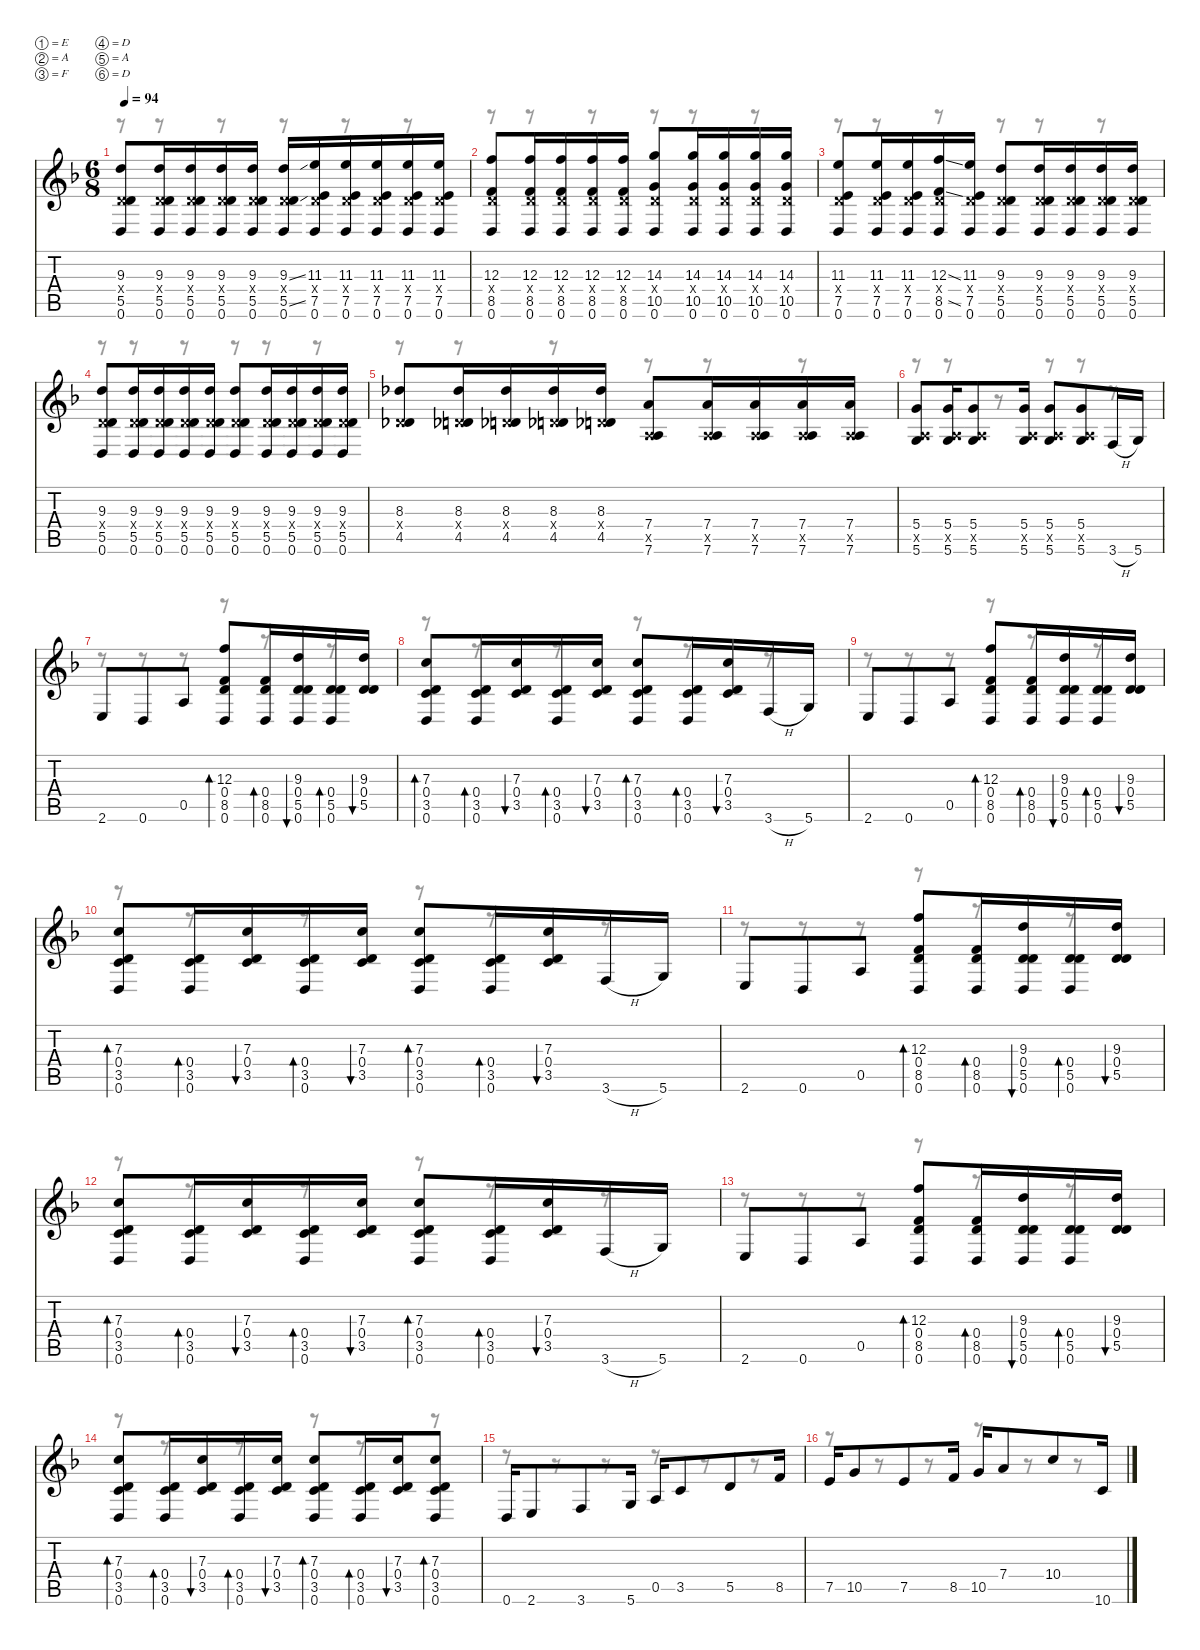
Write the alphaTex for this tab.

\defaultSystemsLayout 4
\hideDynamics
\bracketExtendMode nobrackets
\singleTrackTrackNamePolicy hidden
\multiTrackTrackNamePolicy hidden
\otherSystemsTrackNameOrientation horizontal
\track ("P. Lindgren" "dist.guit.") {instrument distortionguitar}
\staff {score tabs}
\tuning (E4 A3 F3 D3 A2 D2)
\voice
\ts (6 8)
\tempo 94
\clef g2
\ks dminor
(9.3{acc forcenatural} 0.4{x acc forcenatural} 5.5{acc forcenatural} 0.6{acc forcenatural}).8{dy f beam Up} (9.3{acc forcenatural} 0.4{x acc forcenatural} 5.5{acc forcenatural} 0.6{acc forcenatural}).16{beam Up} (9.3{acc forcenatural} 0.4{x acc forcenatural} 5.5{acc forcenatural} 0.6{acc forcenatural}).16{beam Up} (9.3{acc forcenatural} 0.4{x acc forcenatural} 5.5{acc forcenatural} 0.6{acc forcenatural}).16{beam Up} (9.3{acc forcenatural} 0.4{x acc forcenatural} 5.5{acc forcenatural} 0.6{acc forcenatural}).16{beam Up} (9.3{ss acc forcenatural} 0.4{x acc forcenatural} 5.5{ss acc forcenatural} 0.6{acc forcenatural}).16{beam Up} (11.3{acc forcenatural} 0.4{x acc forcenatural} 7.5{acc forcenatural} 0.6{acc forcenatural}).16{beam Up} (11.3{acc forcenatural} 0.4{x acc forcenatural} 7.5{acc forcenatural} 0.6{acc forcenatural}).16{beam Up} (11.3{acc forcenatural} 0.4{x acc forcenatural} 7.5{acc forcenatural} 0.6{acc forcenatural}).16{beam Up} (11.3{acc forcenatural} 0.4{x acc forcenatural} 7.5{acc forcenatural} 0.6{acc forcenatural}).16{beam Up} (11.3{acc forcenatural} 0.4{x acc forcenatural} 7.5{acc forcenatural} 0.6{acc forcenatural}).16{beam Up} |
(12.3{acc forcenatural} 0.4{x acc forcenatural} 8.5{acc forcenatural} 0.6{acc forcenatural}).8{beam Up} (12.3{acc forcenatural} 0.4{x acc forcenatural} 8.5{acc forcenatural} 0.6{acc forcenatural}).16{beam Up} (12.3{acc forcenatural} 0.4{x acc forcenatural} 8.5{acc forcenatural} 0.6{acc forcenatural}).16{beam Up} (12.3{acc forcenatural} 0.4{x acc forcenatural} 8.5{acc forcenatural} 0.6{acc forcenatural}).16{beam Up} (12.3{acc forcenatural} 0.4{x acc forcenatural} 8.5{acc forcenatural} 0.6{acc forcenatural}).16{beam Up} (14.3{acc forcenatural} 0.4{x acc forcenatural} 10.5{acc forcenatural} 0.6{acc forcenatural}).8{beam Up} (14.3{acc forcenatural} 0.4{x acc forcenatural} 10.5{acc forcenatural} 0.6{acc forcenatural}).16{beam Up} (14.3{acc forcenatural} 0.4{x acc forcenatural} 10.5{acc forcenatural} 0.6{acc forcenatural}).16{beam Up} (14.3{acc forcenatural} 0.4{x acc forcenatural} 10.5{acc forcenatural} 0.6{acc forcenatural}).16{beam Up} (14.3{acc forcenatural} 0.4{x acc forcenatural} 10.5{acc forcenatural} 0.6{acc forcenatural}).16{beam Up} |
(11.3{acc forcenatural} 0.4{x acc forcenatural} 7.5{acc forcenatural} 0.6{acc forcenatural}).8{beam Up} (11.3{acc forcenatural} 0.4{x acc forcenatural} 7.5{acc forcenatural} 0.6{acc forcenatural}).16{beam Up} (11.3{acc forcenatural} 0.4{x acc forcenatural} 7.5{acc forcenatural} 0.6{acc forcenatural}).16{beam Up} (12.3{ss acc forcenatural} 0.4{x acc forcenatural} 8.5{ss acc forcenatural} 0.6{acc forcenatural}).16{beam Up} (11.3{acc forcenatural} 0.4{x acc forcenatural} 7.5{acc forcenatural} 0.6{acc forcenatural}).16{dy ff beam Up} (9.3{acc forcenatural} 0.4{x acc forcenatural} 5.5{acc forcenatural} 0.6{acc forcenatural}).8{dy f beam Up} (9.3{acc forcenatural} 0.4{x acc forcenatural} 5.5{acc forcenatural} 0.6{acc forcenatural}).16{beam Up} (9.3{acc forcenatural} 0.4{x acc forcenatural} 5.5{acc forcenatural} 0.6{acc forcenatural}).16{beam Up} (9.3{acc forcenatural} 0.4{x acc forcenatural} 5.5{acc forcenatural} 0.6{acc forcenatural}).16{beam Up} (9.3{acc forcenatural} 0.4{x acc forcenatural} 5.5{acc forcenatural} 0.6{acc forcenatural}).16{beam Up} |
(9.3{acc forcenatural} 0.4{x acc forcenatural} 5.5{acc forcenatural} 0.6{acc forcenatural}).8{beam Up} (9.3{acc forcenatural} 0.4{x acc forcenatural} 5.5{acc forcenatural} 0.6{acc forcenatural}).16{beam Up} (9.3{acc forcenatural} 0.4{x acc forcenatural} 5.5{acc forcenatural} 0.6{acc forcenatural}).16{beam Up} (9.3{acc forcenatural} 0.4{x acc forcenatural} 5.5{acc forcenatural} 0.6{acc forcenatural}).16{beam Up} (9.3{acc forcenatural} 0.4{x acc forcenatural} 5.5{acc forcenatural} 0.6{acc forcenatural}).16{beam Up} (9.3{acc forcenatural} 0.4{x acc forcenatural} 5.5{acc forcenatural} 0.6{acc forcenatural}).8{beam Up} (9.3{acc forcenatural} 0.4{x acc forcenatural} 5.5{acc forcenatural} 0.6{acc forcenatural}).16{beam Up} (9.3{acc forcenatural} 0.4{x acc forcenatural} 5.5{acc forcenatural} 0.6{acc forcenatural}).16{beam Up} (9.3{acc forcenatural} 0.4{x acc forcenatural} 5.5{acc forcenatural} 0.6{acc forcenatural}).16{beam Up} (9.3{acc forcenatural} 0.4{x acc forcenatural} 5.5{acc forcenatural} 0.6{acc forcenatural}).16{beam Up} |
(8.3{acc b} 0.4{x acc forcenatural} 4.5{acc b}).8{beam Up} (8.3{acc b} 0.4{x acc forcenatural} 4.5{acc b}).16{beam Up} (8.3{acc b} 0.4{x acc forcenatural} 4.5{acc b}).16{beam Up} (8.3{acc b} 0.4{x acc forcenatural} 4.5{acc b}).16{beam Up} (8.3{acc b} 0.4{x acc forcenatural} 4.5{acc b}).16{beam Up} (7.4{acc forcenatural} 0.5{x acc forcenatural} 7.6{acc forcenatural}).8{beam Up} (7.4{acc forcenatural} 0.5{x acc forcenatural} 7.6{acc forcenatural}).16{beam Up} (7.4{acc forcenatural} 0.5{x acc forcenatural} 7.6{acc forcenatural}).16{beam Up} (7.4{acc forcenatural} 0.5{x acc forcenatural} 7.6{acc forcenatural}).16{beam Up} (7.4{acc forcenatural} 0.5{x acc forcenatural} 7.6{acc forcenatural}).16{beam Up} |
(5.4{acc forcenatural} 0.5{x acc forcenatural} 5.6{acc forcenatural}).8{beam Up} (5.4{acc forcenatural} 0.5{x acc forcenatural} 5.6{acc forcenatural}).16{beam Up} (5.4{acc forcenatural} 0.5{x acc forcenatural} 5.6{acc forcenatural}).8{beam Up} (5.4{acc forcenatural} 0.5{x acc forcenatural} 5.6{acc forcenatural}).16{beam Up} (5.4{acc forcenatural} 0.5{x acc forcenatural} 5.6{acc forcenatural}).8{beam Up} (5.4{acc forcenatural} 0.5{x acc forcenatural} 5.6{acc forcenatural}).8{beam Up} 3.6{h acc forcenatural}.16{dy ff beam Up} 5.6{acc forcenatural}.16{beam Up} |
2.6{acc forcenatural}.8{beam Up} 0.6{acc forcenatural}.8{beam Up} 0.5{acc forcenatural}.8{beam Up} (12.3{acc forcenatural} 0.4{acc forcenatural} 8.5{acc forcenatural} 0.6{acc forcenatural}).8{bd 30 dy f beam Up} (0.4{acc forcenatural} 8.5{acc forcenatural} 0.6{acc forcenatural}).16{bd 30 beam Up} (9.3{acc forcenatural} 0.4{acc forcenatural} 5.5{acc forcenatural} 0.6{acc forcenatural}).16{bu 30 beam Up} (0.4{acc forcenatural} 5.5{acc forcenatural} 0.6{acc forcenatural}).16{bd 30 beam Up} (9.3{acc forcenatural} 0.4{acc forcenatural} 5.5{acc forcenatural}).16{bu 30 beam Up} |
(7.3{acc forcenatural} 0.4{acc forcenatural} 3.5{acc forcenatural} 0.6{acc forcenatural}).8{bd 30 beam Up} (0.4{acc forcenatural} 3.5{acc forcenatural} 0.6{acc forcenatural}).16{bd 30 beam Up} (7.3{acc forcenatural} 0.4{acc forcenatural} 3.5{acc forcenatural}).16{bu 30 beam Up} (0.4{acc forcenatural} 3.5{acc forcenatural} 0.6{acc forcenatural}).16{bd 30 beam Up} (7.3{acc forcenatural} 0.4{acc forcenatural} 3.5{acc forcenatural}).16{bu 30 beam Up} (7.3{acc forcenatural} 0.4{acc forcenatural} 3.5{acc forcenatural} 0.6{acc forcenatural}).8{bd 30 beam Up} (0.4{acc forcenatural} 3.5{acc forcenatural} 0.6{acc forcenatural}).16{bd 30 beam Up} (7.3{acc forcenatural} 0.4{acc forcenatural} 3.5{acc forcenatural}).16{bu 30 beam Up} 3.6{h acc forcenatural}.16{dy ff beam Up} 5.6{acc forcenatural}.16{beam Up} |
2.6{acc forcenatural}.8{beam Up} 0.6{acc forcenatural}.8{beam Up} 0.5{acc forcenatural}.8{beam Up} (12.3{acc forcenatural} 0.4{acc forcenatural} 8.5{acc forcenatural} 0.6{acc forcenatural}).8{bd 30 dy f beam Up} (0.4{acc forcenatural} 8.5{acc forcenatural} 0.6{acc forcenatural}).16{bd 30 beam Up} (9.3{acc forcenatural} 0.4{acc forcenatural} 5.5{acc forcenatural} 0.6{acc forcenatural}).16{bu 30 beam Up} (0.4{acc forcenatural} 5.5{acc forcenatural} 0.6{acc forcenatural}).16{bd 30 beam Up} (9.3{acc forcenatural} 0.4{acc forcenatural} 5.5{acc forcenatural}).16{bu 30 beam Up} |
(7.3{acc forcenatural} 0.4{acc forcenatural} 3.5{acc forcenatural} 0.6{acc forcenatural}).8{bd 30 beam Up} (0.4{acc forcenatural} 3.5{acc forcenatural} 0.6{acc forcenatural}).16{bd 30 beam Up} (7.3{acc forcenatural} 0.4{acc forcenatural} 3.5{acc forcenatural}).16{bu 30 beam Up} (0.4{acc forcenatural} 3.5{acc forcenatural} 0.6{acc forcenatural}).16{bd 30 beam Up} (7.3{acc forcenatural} 0.4{acc forcenatural} 3.5{acc forcenatural}).16{bu 30 beam Up} (7.3{acc forcenatural} 0.4{acc forcenatural} 3.5{acc forcenatural} 0.6{acc forcenatural}).8{bd 30 beam Up} (0.4{acc forcenatural} 3.5{acc forcenatural} 0.6{acc forcenatural}).16{bd 30 beam Up} (7.3{acc forcenatural} 0.4{acc forcenatural} 3.5{acc forcenatural}).16{bu 30 beam Up} 3.6{h acc forcenatural}.16{dy ff beam Up} 5.6{acc forcenatural}.16{beam Up} |
2.6{acc forcenatural}.8{beam Up} 0.6{acc forcenatural}.8{beam Up} 0.5{acc forcenatural}.8{beam Up} (12.3{acc forcenatural} 0.4{acc forcenatural} 8.5{acc forcenatural} 0.6{acc forcenatural}).8{bd 30 dy f beam Up} (0.4{acc forcenatural} 8.5{acc forcenatural} 0.6{acc forcenatural}).16{bd 30 beam Up} (9.3{acc forcenatural} 0.4{acc forcenatural} 5.5{acc forcenatural} 0.6{acc forcenatural}).16{bu 30 beam Up} (0.4{acc forcenatural} 5.5{acc forcenatural} 0.6{acc forcenatural}).16{bd 30 beam Up} (9.3{acc forcenatural} 0.4{acc forcenatural} 5.5{acc forcenatural}).16{bu 30 beam Up} |
(7.3{acc forcenatural} 0.4{acc forcenatural} 3.5{acc forcenatural} 0.6{acc forcenatural}).8{bd 30 beam Up} (0.4{acc forcenatural} 3.5{acc forcenatural} 0.6{acc forcenatural}).16{bd 30 beam Up} (7.3{acc forcenatural} 0.4{acc forcenatural} 3.5{acc forcenatural}).16{bu 30 beam Up} (0.4{acc forcenatural} 3.5{acc forcenatural} 0.6{acc forcenatural}).16{bd 30 beam Up} (7.3{acc forcenatural} 0.4{acc forcenatural} 3.5{acc forcenatural}).16{bu 30 beam Up} (7.3{acc forcenatural} 0.4{acc forcenatural} 3.5{acc forcenatural} 0.6{acc forcenatural}).8{bd 30 beam Up} (0.4{acc forcenatural} 3.5{acc forcenatural} 0.6{acc forcenatural}).16{bd 30 beam Up} (7.3{acc forcenatural} 0.4{acc forcenatural} 3.5{acc forcenatural}).16{bu 30 beam Up} 3.6{h acc forcenatural}.16{dy ff beam Up} 5.6{acc forcenatural}.16{beam Up} |
2.6{acc forcenatural}.8{beam Up} 0.6{acc forcenatural}.8{beam Up} 0.5{acc forcenatural}.8{beam Up} (12.3{acc forcenatural} 0.4{acc forcenatural} 8.5{acc forcenatural} 0.6{acc forcenatural}).8{bd 30 dy f beam Up} (0.4{acc forcenatural} 8.5{acc forcenatural} 0.6{acc forcenatural}).16{bd 30 beam Up} (9.3{acc forcenatural} 0.4{acc forcenatural} 5.5{acc forcenatural} 0.6{acc forcenatural}).16{bu 30 beam Up} (0.4{acc forcenatural} 5.5{acc forcenatural} 0.6{acc forcenatural}).16{bd 30 beam Up} (9.3{acc forcenatural} 0.4{acc forcenatural} 5.5{acc forcenatural}).16{bu 30 beam Up} |
(7.3{acc forcenatural} 0.4{acc forcenatural} 3.5{acc forcenatural} 0.6{acc forcenatural}).8{bd 30 beam Up} (0.4{acc forcenatural} 3.5{acc forcenatural} 0.6{acc forcenatural}).16{bd 30 beam Up} (7.3{acc forcenatural} 0.4{acc forcenatural} 3.5{acc forcenatural}).16{bu 30 beam Up} (0.4{acc forcenatural} 3.5{acc forcenatural} 0.6{acc forcenatural}).16{bd 30 beam Up} (7.3{acc forcenatural} 0.4{acc forcenatural} 3.5{acc forcenatural}).16{bu 30 beam Up} (7.3{acc forcenatural} 0.4{acc forcenatural} 3.5{acc forcenatural} 0.6{acc forcenatural}).8{bd 30 beam Up} (0.4{acc forcenatural} 3.5{acc forcenatural} 0.6{acc forcenatural}).16{bd 30 beam Up} (7.3{acc forcenatural} 0.4{acc forcenatural} 3.5{acc forcenatural}).16{bu 30 beam Up} (7.3{acc forcenatural} 0.4{acc forcenatural} 3.5{acc forcenatural} 0.6{acc forcenatural}).8{bd 30 beam Up} |
0.6{acc forcenatural}.16{beam Up} 2.6{acc forcenatural}.8{beam Up} 3.6{acc forcenatural}.8{beam Up} 5.6{acc forcenatural}.16{beam Up} 0.5{acc forcenatural}.16{beam Up} 3.5{acc forcenatural}.8{beam Up} 5.5{acc forcenatural}.8{beam Up} 8.5{acc forcenatural}.16{beam Up} |
7.5{acc forcenatural}.16{beam Up} 10.5{acc forcenatural}.8{beam Up} 7.5{acc forcenatural}.8{beam Up} 8.5{acc forcenatural}.16{beam Up} 10.5{acc forcenatural}.16{beam Up} 7.4{acc forcenatural}.8{beam Up} 10.4{acc forcenatural}.8{beam Up} 10.6{acc forcenatural}.16{beam Up}
\voice
\clef g2
\ottava regular
\simile none
\ks dminor
r.8{dy mf beam Down} r.8{beam Down} r.8{beam Down} r.8{beam Down} r.8{beam Down} r.8{beam Down} |
r.8{beam Down} r.8{beam Down} r.8{beam Down} r.8{beam Down} r.8{beam Down} r.8{beam Down} |
r.8{beam Down} r.8{beam Down} r.8{beam Down} r.8{beam Down} r.8{beam Down} r.8{beam Down} |
r.8{beam Down} r.8{beam Down} r.8{beam Down} r.8{beam Down} r.8{beam Down} r.8{beam Down} |
r.8{beam Down} r.8{beam Down} r.8{beam Down} r.8{beam Down} r.8{beam Down} r.8{beam Down} |
r.8{beam Down} r.8{beam Down} r.8{beam Down} r.8{beam Down} r.8{beam Down} r.8{beam Down} |
r.8{beam Down} r.8{beam Down} r.8{beam Down} r.8{beam Down} r.8{beam Down} r.8{beam Down} |
r.8{beam Down} r.8{beam Down} r.8{beam Down} r.8{beam Down} r.8{beam Down} r.8{beam Down} |
r.8{beam Down} r.8{beam Down} r.8{beam Down} r.8{beam Down} r.8{beam Down} r.8{beam Down} |
r.8{beam Down} r.8{beam Down} r.8{beam Down} r.8{beam Down} r.8{beam Down} r.8{beam Down} |
r.8{beam Down} r.8{beam Down} r.8{beam Down} r.8{beam Down} r.8{beam Down} r.8{beam Down} |
r.8{beam Down} r.8{beam Down} r.8{beam Down} r.8{beam Down} r.8{beam Down} r.8{beam Down} |
r.8{beam Down} r.8{beam Down} r.8{beam Down} r.8{beam Down} r.8{beam Down} r.8{beam Down} |
r.8{beam Down} r.8{beam Down} r.8{beam Down} r.8{beam Down} r.8{beam Down} r.8{beam Down} |
r.8{beam Down} r.8{beam Down} r.8{beam Down} r.8{beam Down} r.8{beam Down} r.8{beam Down} |
r.8{beam Down} r.8{beam Down} r.8{beam Down} r.8{beam Down} r.8{beam Down} r.8{beam Down}
